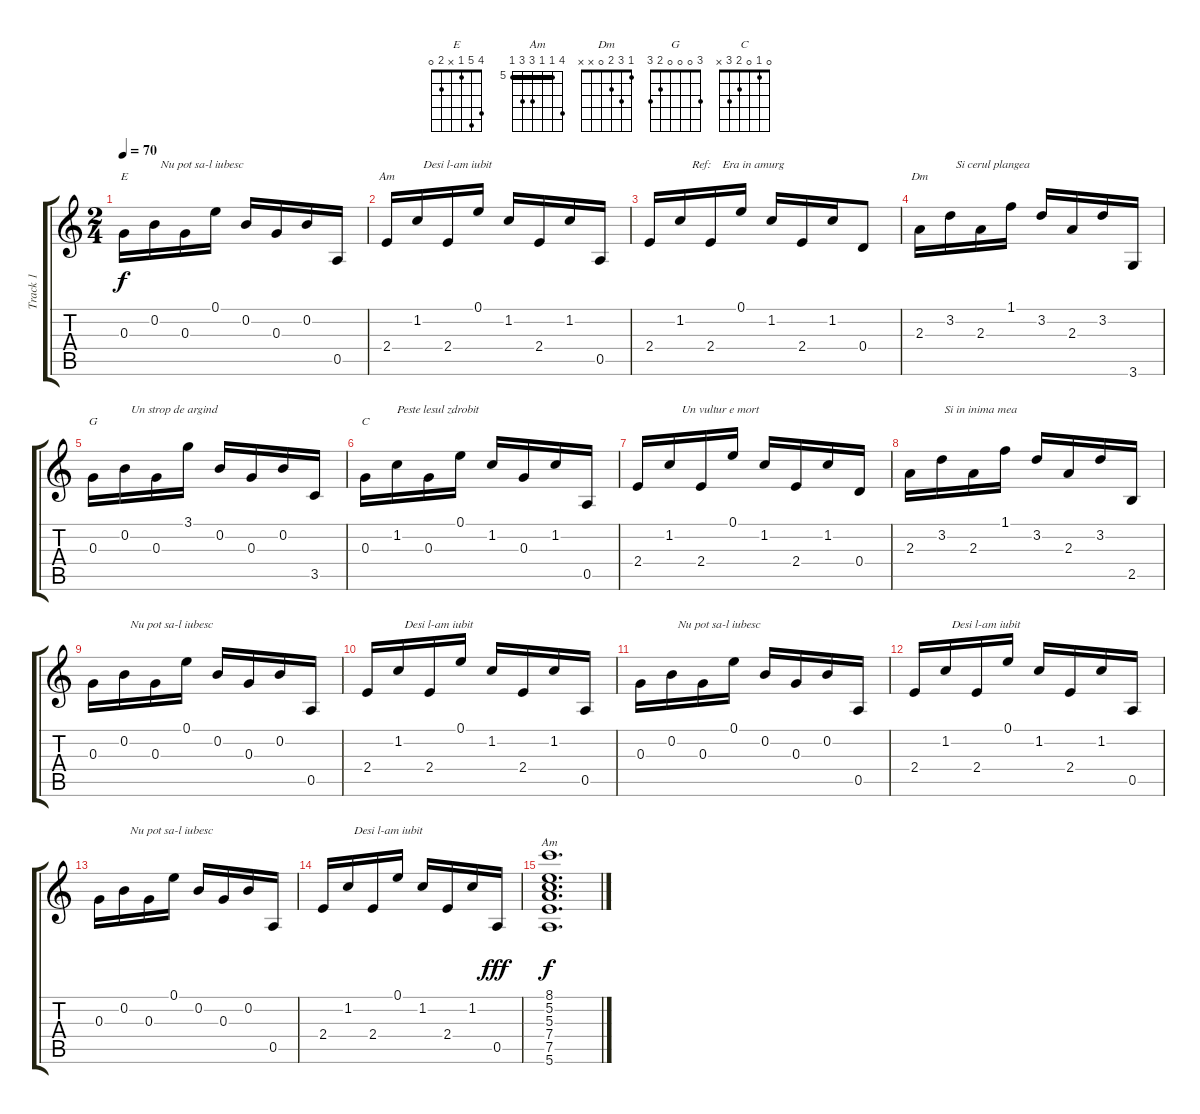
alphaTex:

\track ("Track 1" "Track 1") {instrument acousticguitarsteel}
\staff {score tabs}
\tuning (E4 B3 G3 D3 A2 E2) {hide}
\chord ("E" 4 5 1 x 2 0)
\chord ("Am" 0 1 2 2 0 x)
\chord ("Dm" 1 3 2 0 x x)
\chord ("G" 3 0 0 0 2 3)
\chord ("C" 0 1 0 2 3 x)
\chord ("Am" 8 5 5 7 7 5) {firstfret 5 barre 5}
\ts (2 4)
\tempo 70
\clef g2
\ks c
0.3.16{ch "E" dy f} 0.2.16{txt "  Nu pot sa-l iubesc"} 0.3.16 0.1.16 0.2.16 0.3.16 0.2.16 0.5.16 |
2.4.16{ch "Am"} 1.2.16{txt "  Desi l-am iubit"} 2.4.16 0.1.16 1.2.16 2.4.16 1.2.16 0.5.16 |
2.4.16 1.2.16{txt "    Ref:"} 2.4.16{txt "    Era in amurg"} 0.1.16 1.2.16 2.4.16 1.2.16 0.4.8 |
2.3.16{ch "Dm"} 3.2.16{txt "  Si cerul plangea"} 2.3.16 1.1.16 3.2.16 2.3.16 3.2.16 3.6.16 |
0.3.16{ch "G"} 0.2.16{txt "  Un strop de argind "} 0.3.16 3.1.16 0.2.16 0.3.16 0.2.16 3.5.16 |
0.3.16{ch "C"} 1.2.16{txt "Peste lesul zdrobit"} 0.3.16 0.1.16 1.2.16 0.3.16 1.2.16 0.5.16 |
2.4.16 1.2.16{txt "    Un vultur e mort"} 2.4.16 0.1.16 1.2.16 2.4.16 1.2.16 0.4.16 |
2.3.16 3.2.16{txt " Si in inima mea"} 2.3.16 1.1.16 3.2.16 2.3.16 3.2.16 2.5.16 |
0.3.16 0.2.16{txt "  Nu pot sa-l iubesc"} 0.3.16 0.1.16 0.2.16 0.3.16 0.2.16 0.5.16 |
2.4.16 1.2.16{txt "  Desi l-am iubit"} 2.4.16 0.1.16 1.2.16 2.4.16 1.2.16 0.5.16 |
0.3.16 0.2.16{txt "  Nu pot sa-l iubesc"} 0.3.16 0.1.16 0.2.16 0.3.16 0.2.16 0.5.16 |
2.4.16 1.2.16{txt "  Desi l-am iubit"} 2.4.16 0.1.16 1.2.16 2.4.16 1.2.16 0.5.16 |
0.3.16 0.2.16{txt "  Nu pot sa-l iubesc"} 0.3.16 0.1.16 0.2.16 0.3.16 0.2.16 0.5.16 |
2.4.16 1.2.16{txt "  Desi l-am iubit"} 2.4.16 0.1.16 1.2.16 2.4.16 1.2.16 0.5.16{dy fff} |
(8.1 5.2 5.3 7.4 7.5 5.6).1{d ch "Am" dy f}
